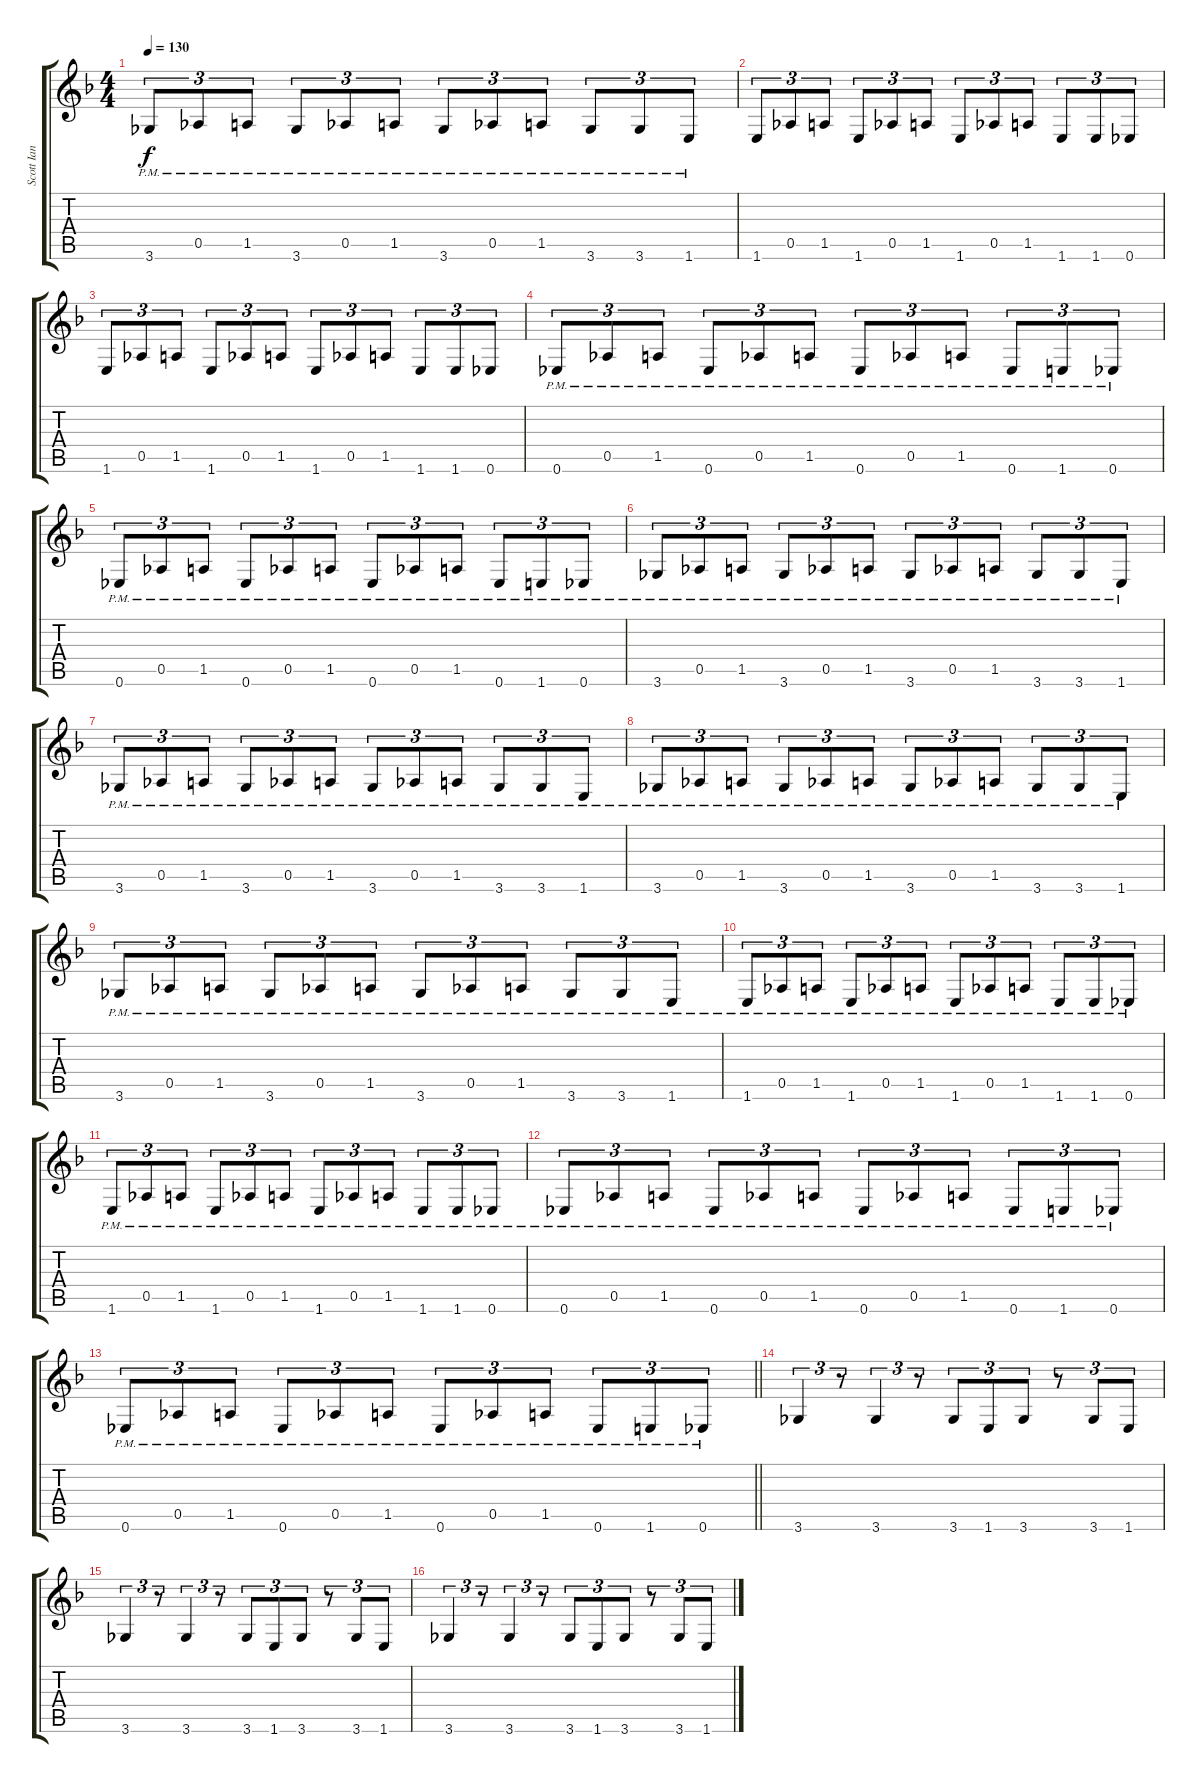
\track ("Scott Ian" "Scott Ian") {instrument distortionguitar}
\staff {score tabs}
\tuning (Eb4 Bb3 Gb3 Db3 Ab2 Eb2) {hide}
\ts (4 4)
\tempo 130
\clef g2
\ks f
3.6{pm}.8{tu (3 2) dy f} 0.5{pm}.8{tu (3 2)} 1.5{pm}.8{tu (3 2)} 3.6{pm}.8{tu (3 2)} 0.5{pm}.8{tu (3 2)} 1.5{pm}.8{tu (3 2)} 3.6{pm}.8{tu (3 2)} 0.5{pm}.8{tu (3 2)} 1.5{pm}.8{tu (3 2)} 3.6{pm}.8{tu (3 2)} 3.6{pm}.8{tu (3 2)} 1.6{pm}.8{tu (3 2)} |
1.6.8{tu (3 2)} 0.5.8{tu (3 2)} 1.5.8{tu (3 2)} 1.6.8{tu (3 2)} 0.5.8{tu (3 2)} 1.5.8{tu (3 2)} 1.6.8{tu (3 2)} 0.5.8{tu (3 2)} 1.5.8{tu (3 2)} 1.6.8{tu (3 2)} 1.6.8{tu (3 2)} 0.6.8{tu (3 2)} |
1.6.8{tu (3 2)} 0.5.8{tu (3 2)} 1.5.8{tu (3 2)} 1.6.8{tu (3 2)} 0.5.8{tu (3 2)} 1.5.8{tu (3 2)} 1.6.8{tu (3 2)} 0.5.8{tu (3 2)} 1.5.8{tu (3 2)} 1.6.8{tu (3 2)} 1.6.8{tu (3 2)} 0.6.8{tu (3 2)} |
0.6{pm}.8{tu (3 2)} 0.5{pm}.8{tu (3 2)} 1.5{pm}.8{tu (3 2)} 0.6{pm}.8{tu (3 2)} 0.5{pm}.8{tu (3 2)} 1.5{pm}.8{tu (3 2)} 0.6{pm}.8{tu (3 2)} 0.5{pm}.8{tu (3 2)} 1.5{pm}.8{tu (3 2)} 0.6{pm}.8{tu (3 2)} 1.6{pm}.8{tu (3 2)} 0.6{pm}.8{tu (3 2)} |
0.6{pm}.8{tu (3 2)} 0.5{pm}.8{tu (3 2)} 1.5{pm}.8{tu (3 2)} 0.6{pm}.8{tu (3 2)} 0.5{pm}.8{tu (3 2)} 1.5{pm}.8{tu (3 2)} 0.6{pm}.8{tu (3 2)} 0.5{pm}.8{tu (3 2)} 1.5{pm}.8{tu (3 2)} 0.6{pm}.8{tu (3 2)} 1.6{pm}.8{tu (3 2)} 0.6{pm}.8{tu (3 2)} |
3.6{pm}.8{tu (3 2)} 0.5{pm}.8{tu (3 2)} 1.5{pm}.8{tu (3 2)} 3.6{pm}.8{tu (3 2)} 0.5{pm}.8{tu (3 2)} 1.5{pm}.8{tu (3 2)} 3.6{pm}.8{tu (3 2)} 0.5{pm}.8{tu (3 2)} 1.5{pm}.8{tu (3 2)} 3.6{pm}.8{tu (3 2)} 3.6{pm}.8{tu (3 2)} 1.6{pm}.8{tu (3 2)} |
3.6{pm}.8{tu (3 2)} 0.5{pm}.8{tu (3 2)} 1.5{pm}.8{tu (3 2)} 3.6{pm}.8{tu (3 2)} 0.5{pm}.8{tu (3 2)} 1.5{pm}.8{tu (3 2)} 3.6{pm}.8{tu (3 2)} 0.5{pm}.8{tu (3 2)} 1.5{pm}.8{tu (3 2)} 3.6{pm}.8{tu (3 2)} 3.6{pm}.8{tu (3 2)} 1.6{pm}.8{tu (3 2)} |
3.6{pm}.8{tu (3 2)} 0.5{pm}.8{tu (3 2)} 1.5{pm}.8{tu (3 2)} 3.6{pm}.8{tu (3 2)} 0.5{pm}.8{tu (3 2)} 1.5{pm}.8{tu (3 2)} 3.6{pm}.8{tu (3 2)} 0.5{pm}.8{tu (3 2)} 1.5{pm}.8{tu (3 2)} 3.6{pm}.8{tu (3 2)} 3.6{pm}.8{tu (3 2)} 1.6{pm}.8{tu (3 2)} |
3.6{pm}.8{tu (3 2)} 0.5{pm}.8{tu (3 2)} 1.5{pm}.8{tu (3 2)} 3.6{pm}.8{tu (3 2)} 0.5{pm}.8{tu (3 2)} 1.5{pm}.8{tu (3 2)} 3.6{pm}.8{tu (3 2)} 0.5{pm}.8{tu (3 2)} 1.5{pm}.8{tu (3 2)} 3.6{pm}.8{tu (3 2)} 3.6{pm}.8{tu (3 2)} 1.6{pm}.8{tu (3 2)} |
1.6{pm}.8{tu (3 2)} 0.5{pm}.8{tu (3 2)} 1.5{pm}.8{tu (3 2)} 1.6{pm}.8{tu (3 2)} 0.5{pm}.8{tu (3 2)} 1.5{pm}.8{tu (3 2)} 1.6{pm}.8{tu (3 2)} 0.5{pm}.8{tu (3 2)} 1.5{pm}.8{tu (3 2)} 1.6{pm}.8{tu (3 2)} 1.6{pm}.8{tu (3 2)} 0.6{pm}.8{tu (3 2)} |
1.6{pm}.8{tu (3 2)} 0.5{pm}.8{tu (3 2)} 1.5{pm}.8{tu (3 2)} 1.6{pm}.8{tu (3 2)} 0.5{pm}.8{tu (3 2)} 1.5{pm}.8{tu (3 2)} 1.6{pm}.8{tu (3 2)} 0.5{pm}.8{tu (3 2)} 1.5{pm}.8{tu (3 2)} 1.6{pm}.8{tu (3 2)} 1.6{pm}.8{tu (3 2)} 0.6{pm}.8{tu (3 2)} |
0.6{pm}.8{tu (3 2)} 0.5{pm}.8{tu (3 2)} 1.5{pm}.8{tu (3 2)} 0.6{pm}.8{tu (3 2)} 0.5{pm}.8{tu (3 2)} 1.5{pm}.8{tu (3 2)} 0.6{pm}.8{tu (3 2)} 0.5{pm}.8{tu (3 2)} 1.5{pm}.8{tu (3 2)} 0.6{pm}.8{tu (3 2)} 1.6{pm}.8{tu (3 2)} 0.6{pm}.8{tu (3 2)} |
\barLineRight lightlight
0.6{pm}.8{tu (3 2)} 0.5{pm}.8{tu (3 2)} 1.5{pm}.8{tu (3 2)} 0.6{pm}.8{tu (3 2)} 0.5{pm}.8{tu (3 2)} 1.5{pm}.8{tu (3 2)} 0.6{pm}.8{tu (3 2)} 0.5{pm}.8{tu (3 2)} 1.5{pm}.8{tu (3 2)} 0.6{pm}.8{tu (3 2)} 1.6{pm}.8{tu (3 2)} 0.6{pm}.8{tu (3 2)} |
3.6.4{tu (3 2)} r.8{tu (3 2)} 3.6.4{tu (3 2)} r.8{tu (3 2)} 3.6.8{tu (3 2)} 1.6.8{tu (3 2)} 3.6.8{tu (3 2)} r.8{tu (3 2)} 3.6.8{tu (3 2)} 1.6.8{tu (3 2)} |
3.6.4{tu (3 2)} r.8{tu (3 2)} 3.6.4{tu (3 2)} r.8{tu (3 2)} 3.6.8{tu (3 2)} 1.6.8{tu (3 2)} 3.6.8{tu (3 2)} r.8{tu (3 2)} 3.6.8{tu (3 2)} 1.6.8{tu (3 2)} |
3.6.4{tu (3 2)} r.8{tu (3 2)} 3.6.4{tu (3 2)} r.8{tu (3 2)} 3.6.8{tu (3 2)} 1.6.8{tu (3 2)} 3.6.8{tu (3 2)} r.8{tu (3 2)} 3.6.8{tu (3 2)} 1.6.8{tu (3 2)}
